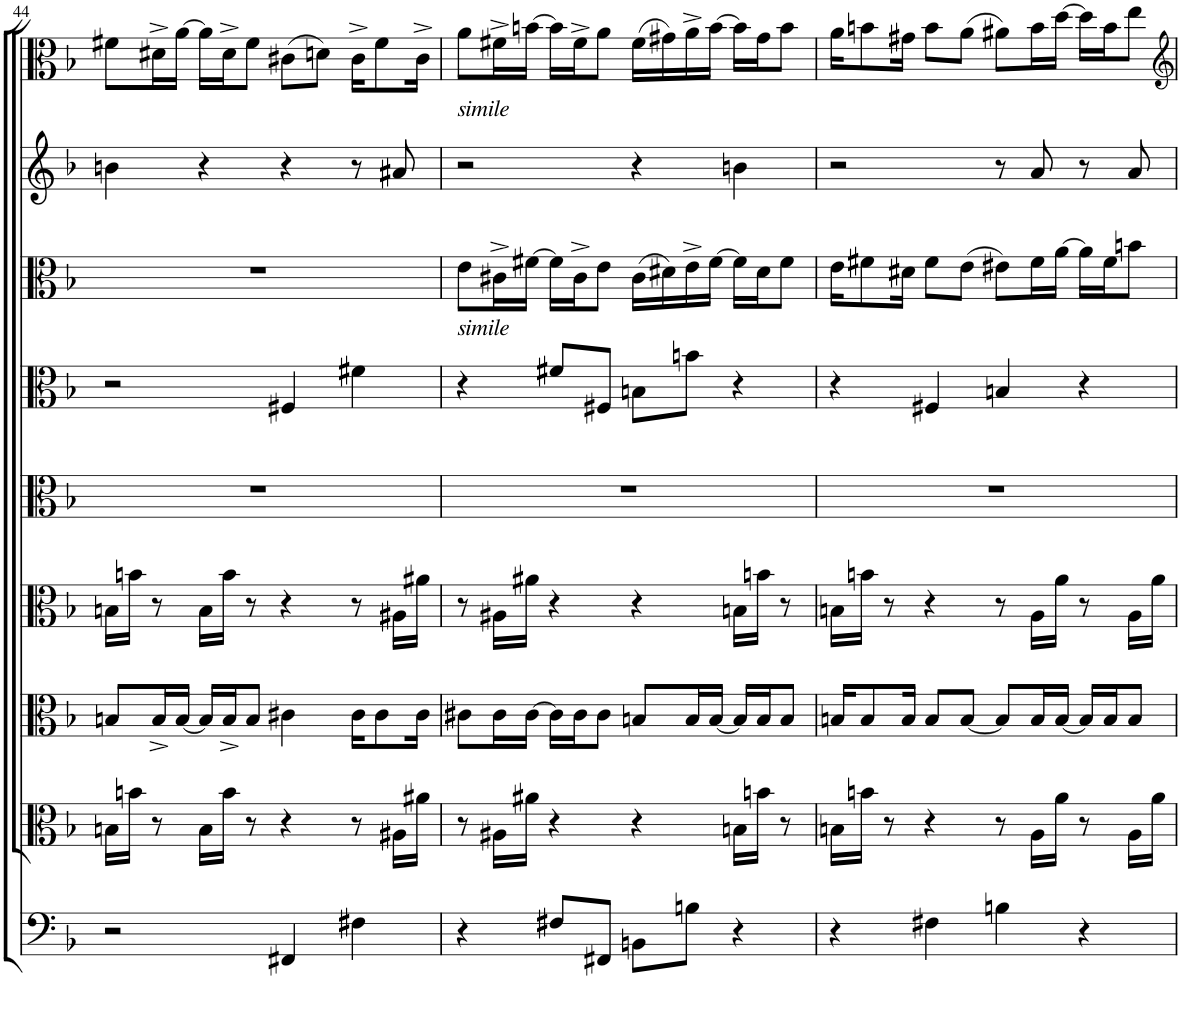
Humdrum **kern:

**kern	**kern	**kern	**kern	**kern	**kern	**kern	**kern	**kern
*part9	*part8	*part7	*part6	*part5	*part4	*part3	*part2	*part1
*staff9	*staff8	*staff7	*staff6	*staff5	*staff4	*staff3	*staff2	*staff1
*I"Bass	*I"Viola 8	*I"Viola 7	*I"Viola 6	*I"Viola 5	*I"Viola 4	*I"Viola 3	*I"Viola 2	*I"Viola 1
*	*I'Vla	*I'Vla	*I'Vla	*I'Vla	*I'Vla	*I'Vla	*I'Vla	*I'Vla
!!LO:PB:g=z
*clefF4	*clefC3	*clefC3	*clefC3	*clefC3	*clefC3	*clefC3	*clefG2	*clefC3
*k[b-]	*k[b-]	*k[b-]	*k[b-]	*k[b-]	*k[b-]	*k[b-]	*k[b-]	*k[b-]
*M4/4	*M4/4	*M4/4	*M4/4	*M4/4	*M4/4	*M4/4	*M4/4	*M4/4
*met(c)	*met(c)	*met(c)	*met(c)	*met(c)	*met(c)	*met(c)	*met(c)	*met(c)
=44	=44	=44	=44	=44	=44	=44	=44	=44
2r	16Bn\LL	8Bn/L	16Bn\LL	1r	2r	1r	4bn\	8f#X\L
.	16bn\JJ	.	16bn\JJ	.	.	.	.	.
.	8r	16B^/L	8r	.	.	.	.	16d#X^\L
.	.	[16B/JJ	.	.	.	.	.	[16a\JJ
.	16B\LL	16B/LL]	16B\LL	.	.	.	4r	16a\LL]
.	16b\JJ	16B^/J	16b\JJ	.	.	.	.	16d#^\J
.	8r	8B/J	8r	.	.	.	.	8f#\J
4FF#X/	4r	4c#X\	4r	.	4F#X/	.	4r	(8c#X\L
.	.	.	.	.	.	.	.	8dn\J)
4F#X\	8r	16c#\KL	8r	.	4f#X\	.	8r	16c#^\KL
.	.	8c#\	.	.	.	.	.	8f#\
.	16A#X\LL	.	16A#X\LL	.	.	.	8a#X/	.
.	16a#X\JJ	16c#\Jk	16a#X\JJ	.	.	.	.	16c#^\Jk
=45	=45	=45	=45	=45	=45	=45	=45	=45
!	!	!	!	!	!	!	!	!LO:TX:b:i:t=simile
!	!	!	!	!	!	!LO:TX:b:i:t=simile	!	!
4r	8r	8c#X\L	8r	1r	4r	8e\L	2r	8a\L
.	16A#X\LL	16c#\L	16A#X\LL	.	.	16c#X^\L	.	16f#X^\L
.	16a#X\JJ	[16c#\JJ	16a#X\JJ	.	.	[16f#X\JJ	.	[16bn\JJ
8F#X/L	4r	16c#\LL]	4r	.	8f#X/L	16f#\LL]	.	16b\LL]
.	.	16c#\J	.	.	.	16c#^\J	.	16f#^\J
8FF#X/J	.	8c#\J	.	.	8F#X/J	8e\J	.	8a\J
8BBn\L	4r	8Bn/L	4r	.	8Bn\L	(16c#\LL	4r	(16f#\LL
.	.	.	.	.	.	16d#X\)	.	16g#X\)
8Bn\J	.	16B/L	.	.	8bn\J	16e^\	.	16a^\
.	.	[16B/JJ	.	.	.	[16f#\JJ	.	[16b\JJ
4r	16Bn\LL	16B/LL]	16Bn\LL	.	4r	16f#\LL]	4bn\	16b\LL]
.	16bn\JJ	16B/J	16bn\JJ	.	.	16d#\J	.	16g#\J
.	8r	8B/J	8r	.	.	8f#\J	.	8b\J
=46	=46	=46	=46	=46	=46	=46	=46	=46
4r	16Bn\LL	16Bn/KL	16Bn\LL	1r	4r	16e\KL	2r	16a\KL
.	16bn\JJ	8B/	16bn\JJ	.	.	8f#X\	.	8bn\
.	8r	.	8r	.	.	.	.	.
.	.	16B/Jk	.	.	.	16d#X\Jk	.	16g#X\Jk
4F#X\	4r	8B/L	4r	.	4F#X/	8f#\L	.	8b\L
.	.	[8B/J	.	.	.	(8e\J	.	(8a\J
4Bn\	8r	8B/L]	8r	.	4Bn/	8e#X\L)	8r	8a#X\L)
.	16A\LL	16B/L	16A\LL	.	.	16f#\L	8a/	16b\L
.	16a\JJ	[16B/JJ	16a\JJ	.	.	[16a\JJ	.	[16dd\JJ
4r	8r	16B/LL]	8r	.	4r	16a\LL]	8r	16dd\LL]
.	.	16B/J	.	.	.	16f#\J	.	16b\J
.	16A\LL	8B/J	16A\LL	.	.	8bn\J	8a/	8ee\J
.	16a\JJ	.	16a\JJ	.	.	.	.	.
=	=	=	=	=	=	=	=	=
*-	*-	*-	*-	*-	*-	*-	*-	*-
